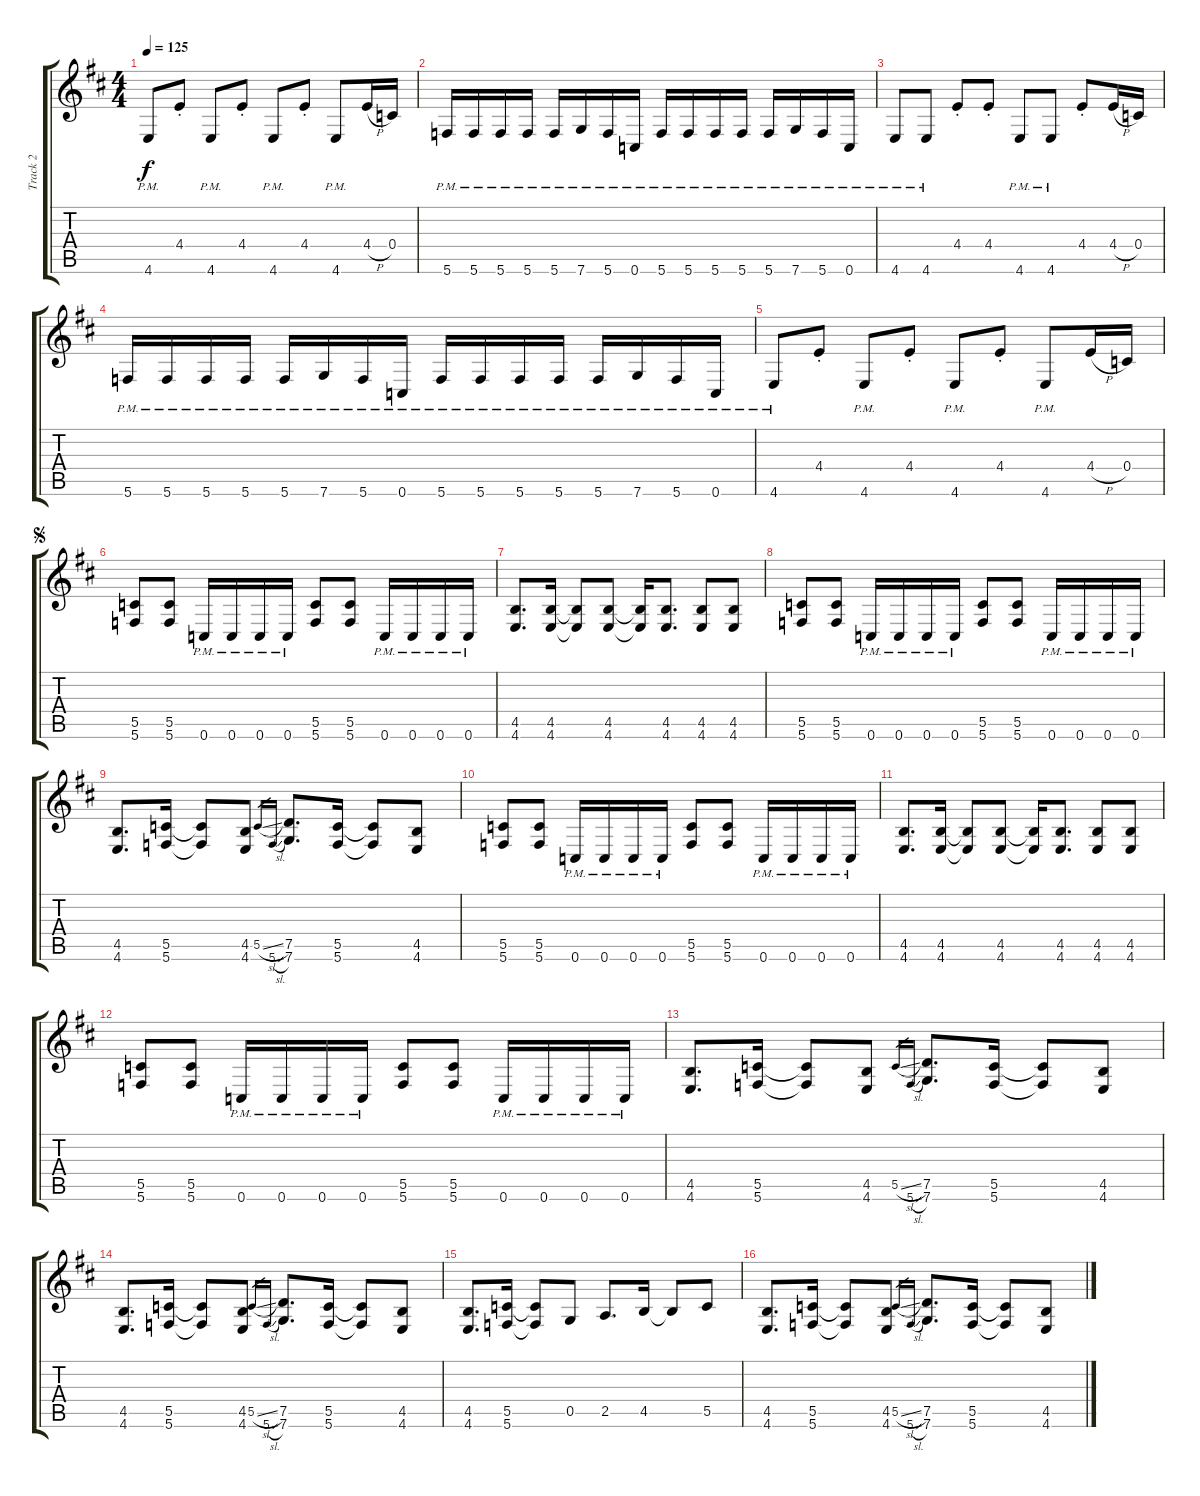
\track ("Track 2" "Track 2") {instrument overdrivenguitar}
\staff {score tabs}
\tuning (D4 A3 F3 C3 G2 C2) {hide}
\ts (4 4)
\tempo 125
\clef g2
\ks d
4.6{pm}.8{dy f} 4.4{st}.8 4.6{pm}.8 4.4{st}.8 4.6{pm}.8 4.4{st}.8 4.6{pm}.8 4.4{h}.16 0.4.16 |
5.6{pm}.16 5.6{pm}.16 5.6{pm}.16 5.6{pm}.16 5.6{pm}.16 7.6{pm}.16 5.6{pm}.16 0.6{pm}.16 5.6{pm}.16 5.6{pm}.16 5.6{pm}.16 5.6{pm}.16 5.6{pm}.16 7.6{pm}.16 5.6{pm}.16 0.6{pm}.16 |
4.6{pm}.8 4.6{pm}.8 4.4{st}.8 4.4{st}.8 4.6{pm}.8 4.6{pm}.8 4.4{st}.8 4.4{h}.16 0.4.16 |
5.6{pm}.16 5.6{pm}.16 5.6{pm}.16 5.6{pm}.16 5.6{pm}.16 7.6{pm}.16 5.6{pm}.16 0.6{pm}.16 5.6{pm}.16 5.6{pm}.16 5.6{pm}.16 5.6{pm}.16 5.6{pm}.16 7.6{pm}.16 5.6{pm}.16 0.6{pm}.16 |
4.6{pm}.8 4.4{st}.8 4.6{pm}.8 4.4{st}.8 4.6{pm}.8 4.4{st}.8 4.6{pm}.8 4.4{h}.16 0.4.16 |
\jump segno
(5.5 5.6).8 (5.5 5.6).8 0.6{pm}.16 0.6{pm}.16 0.6{pm}.16 0.6{pm}.16 (5.5 5.6).8 (5.5 5.6).8 0.6{pm}.16 0.6{pm}.16 0.6{pm}.16 0.6{pm}.16 |
(4.5 4.6).8{d} (4.5 4.6).16 (4.5{t} 4.6{t}).8 (4.5 4.6).8 (4.5{t} 4.6{t}).16 (4.5 4.6).8{d} (4.5 4.6).8 (4.5 4.6).8 |
(5.5 5.6).8 (5.5 5.6).8 0.6{pm}.16 0.6{pm}.16 0.6{pm}.16 0.6{pm}.16 (5.5 5.6).8 (5.5 5.6).8 0.6{pm}.16 0.6{pm}.16 0.6{pm}.16 0.6{pm}.16 |
(4.5 4.6).8{d} (5.5 5.6).16 (5.5{t} 5.6{t}).8 (4.5 4.6).8 5.5{sl}.16{gr} 5.6{sl}.16{gr} (7.5 7.6).8{d} (5.5 5.6).16 (5.5{t} 5.6{t}).8 (4.5 4.6).8 |
(5.5 5.6).8 (5.5 5.6).8 0.6{pm}.16 0.6{pm}.16 0.6{pm}.16 0.6{pm}.16 (5.5 5.6).8 (5.5 5.6).8 0.6{pm}.16 0.6{pm}.16 0.6{pm}.16 0.6{pm}.16 |
(4.5 4.6).8{d} (4.5 4.6).16 (4.5{t} 4.6{t}).8 (4.5 4.6).8 (4.5{t} 4.6{t}).16 (4.5 4.6).8{d} (4.5 4.6).8 (4.5 4.6).8 |
(5.5 5.6).8 (5.5 5.6).8 0.6{pm}.16 0.6{pm}.16 0.6{pm}.16 0.6{pm}.16 (5.5 5.6).8 (5.5 5.6).8 0.6{pm}.16 0.6{pm}.16 0.6{pm}.16 0.6{pm}.16 |
(4.5 4.6).8{d} (5.5 5.6).16 (5.5{t} 5.6{t}).8 (4.5 4.6).8 5.5{sl}.16{gr} 5.6{sl}.16{gr} (7.5 7.6).8{d} (5.5 5.6).16 (5.5{t} 5.6{t}).8 (4.5 4.6).8 |
(4.5 4.6).8{d} (5.5 5.6).16 (5.5{t} 5.6{t}).8 (4.5 4.6).8 5.5{sl}.16{gr} 5.6{sl}.16{gr} (7.5 7.6).8{d} (5.5 5.6).16 (5.5{t} 5.6{t}).8 (4.5 4.6).8 |
(4.5 4.6).8{d} (5.5 5.6).16 (5.5{t} 5.6{t}).8 0.5.8 2.5.8{d} 4.5.16 4.5{t}.8 5.5.8 |
(4.5 4.6).8{d} (5.5 5.6).16 (5.5{t} 5.6{t}).8 (4.5 4.6).8 5.5{sl}.16{gr} 5.6{sl}.16{gr} (7.5 7.6).8{d} (5.5 5.6).16 (5.5{t} 5.6{t}).8 (4.5 4.6).8
